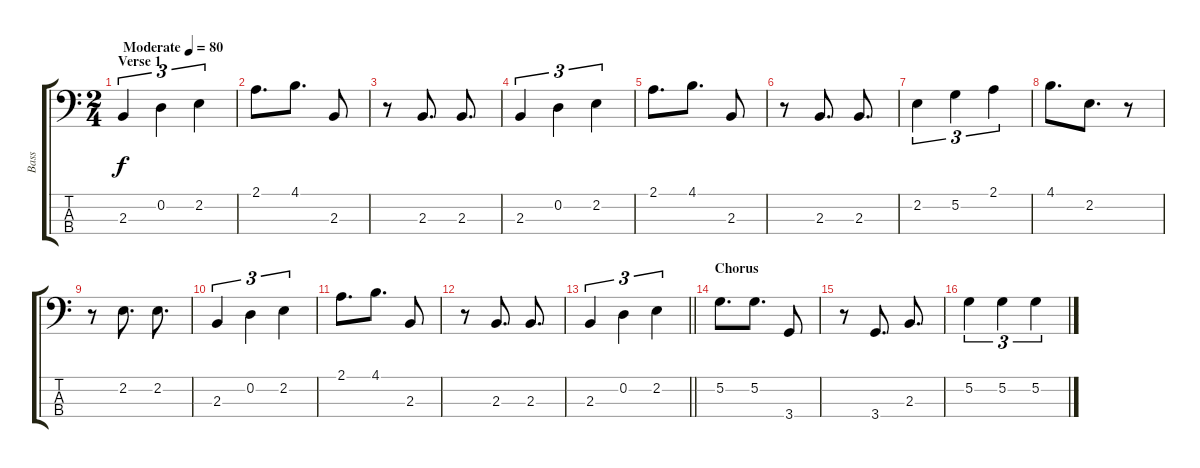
\track ("Bass" "Bass") {solo instrument electricbassfinger}
\staff {score tabs}
\tuning (G2 D2 A1 E1) {hide}
\ts (2 4)
\section ("" "Verse 1")
\tempo (80 "Moderate")
\clef f4
\ks c
2.3.4{tu (3 2) dy f instrument electricbassfinger} 0.2.4{tu (3 2)} 2.2.4{tu (3 2)} |
2.1.8{d} 4.1.8{d} 2.3.8 |
r.8 2.3.8{d} 2.3.8{d} |
2.3.4{tu (3 2)} 0.2.4{tu (3 2)} 2.2.4{tu (3 2)} |
2.1.8{d} 4.1.8{d} 2.3.8 |
r.8 2.3.8{d} 2.3.8{d} |
2.2.4{tu (3 2)} 5.2.4{tu (3 2)} 2.1.4{tu (3 2)} |
4.1.8{d} 2.2.8{d} r.8 |
r.8 2.2.8{d} 2.2.8{d} |
2.3.4{tu (3 2)} 0.2.4{tu (3 2)} 2.2.4{tu (3 2)} |
2.1.8{d} 4.1.8{d} 2.3.8 |
r.8 2.3.8{d} 2.3.8{d} |
\barLineRight lightlight
2.3.4{tu (3 2)} 0.2.4{tu (3 2)} 2.2.4{tu (3 2)} |
\section ("" "Chorus")
5.2.8{d} 5.2.8{d} 3.4.8 |
r.8 3.4.8{d} 2.3.8{d} |
5.2.4{tu (3 2)} 5.2.4{tu (3 2)} 5.2.4{tu (3 2)}
